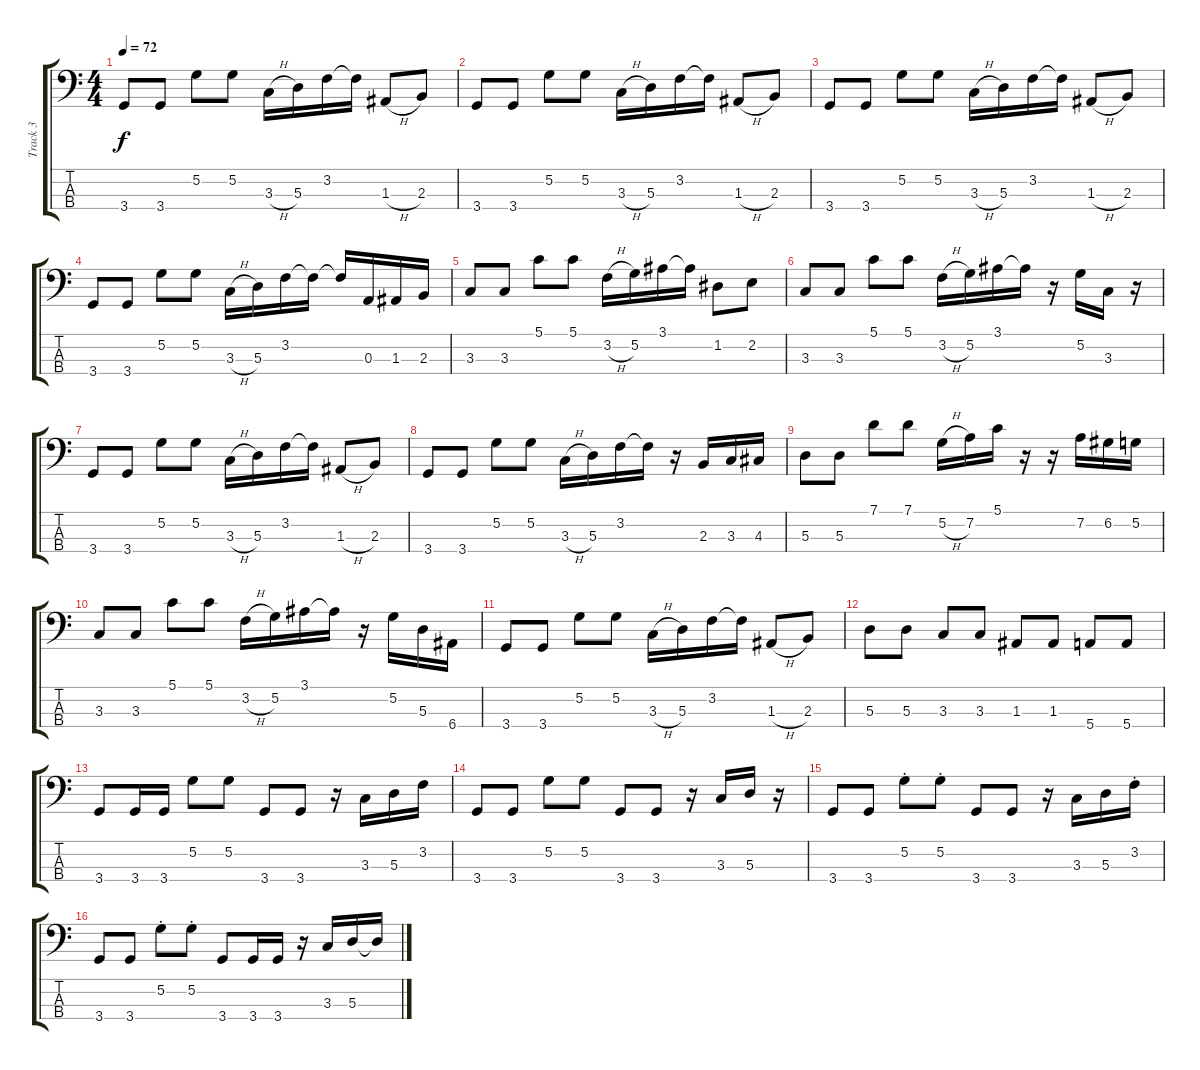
\track ("Track 3" "Track 3") {instrument electricbassfinger}
\staff {score tabs}
\tuning (G2 D2 A1 E1) {hide}
\ts (4 4)
\tempo 72
\clef f4
\ks c
3.4.8{dy f} 3.4.8 5.2.8 5.2.8 3.3{h}.16 5.3.16 3.2.16 3.2{t}.16 1.3{h}.8 2.3.8 |
3.4.8 3.4.8 5.2.8 5.2.8 3.3{h}.16 5.3.16 3.2.16 3.2{t}.16 1.3{h}.8 2.3.8 |
3.4.8 3.4.8 5.2.8 5.2.8 3.3{h}.16 5.3.16 3.2.16 3.2{t}.16 1.3{h}.8 2.3.8 |
3.4.8 3.4.8 5.2.8 5.2.8 3.3{h}.16 5.3.16 3.2.16 3.2{t}.16 3.2{t}.16 0.3.16 1.3.16 2.3.16 |
3.3.8 3.3.8 5.1.8 5.1.8 3.2{h}.16 5.2.16 3.1.16 3.1{t}.16 1.2.8 2.2.8 |
3.3.8 3.3.8 5.1.8 5.1.8 3.2{h}.16 5.2.16 3.1.16 3.1{t}.16 r.16 5.2.16 3.3.16 r.16 |
3.4.8 3.4.8 5.2.8 5.2.8 3.3{h}.16 5.3.16 3.2.16 3.2{t}.16 1.3{h}.8 2.3.8 |
3.4.8 3.4.8 5.2.8 5.2.8 3.3{h}.16 5.3.16 3.2.16 3.2{t}.16 r.16 2.3.16 3.3.16 4.3.16 |
5.3.8 5.3.8 7.1.8 7.1.8 5.2{h}.16 7.2.16 5.1.16 r.16 r.16 7.2.16 6.2.16 5.2.16 |
3.3.8 3.3.8 5.1.8 5.1.8 3.2{h}.16 5.2.16 3.1.16 3.1{t}.16 r.16 5.2.16 5.3.16 6.4.16 |
3.4.8 3.4.8 5.2.8 5.2.8 3.3{h}.16 5.3.16 3.2.16 3.2{t}.16 1.3{h}.8 2.3.8 |
5.3.8 5.3.8 3.3.8 3.3.8 1.3.8 1.3.8 5.4.8 5.4.8 |
3.4.8 3.4.16 3.4.16 5.2.8 5.2.8 3.4.8 3.4.8 r.16 3.3.16 5.3.16 3.2.16 |
3.4.8 3.4.8 5.2.8 5.2.8 3.4.8 3.4.8 r.16 3.3.16 5.3.16 r.16 |
3.4.8 3.4.8 5.2{st}.8 5.2{st}.8 3.4.8 3.4.8 r.16 3.3.16 5.3.16 3.2{st}.16 |
3.4.8 3.4.8 5.2{st}.8 5.2{st}.8 3.4.8 3.4.16 3.4.16 r.16 3.3.16 5.3.16 5.3{t}.16
